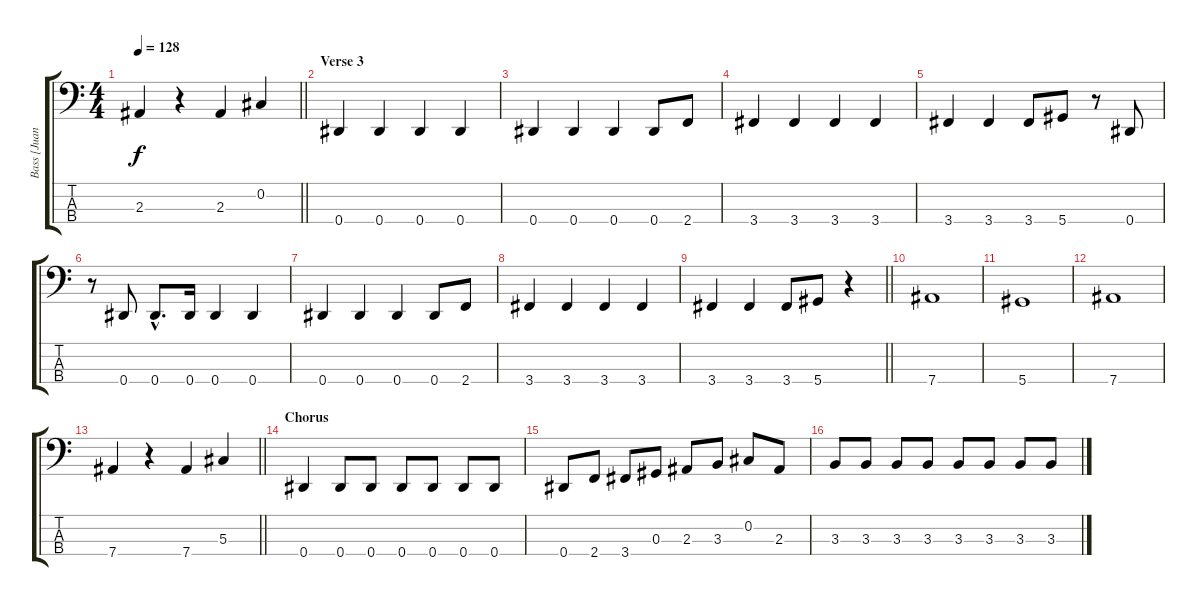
\track ("Bass [Juan Croucier]" "Bass [Juan") {instrument electricbassfinger}
\staff {score tabs}
\tuning (Gb2 Db2 Ab1 Eb1) {hide}
\ts (4 4)
\tempo 128
\clef f4
\barLineRight lightlight
\ks c
2.3.4{dy f} r.4 2.3.4 0.2.4 |
\section ("" "Verse 3")
0.4.4 0.4.4 0.4.4 0.4.4 |
0.4.4 0.4.4 0.4.4 0.4.8 2.4.8 |
3.4.4 3.4.4 3.4.4 3.4.4 |
3.4.4 3.4.4 3.4.8 5.4.8 r.8 0.4.8 |
r.8 0.4.8 0.4{hac}.8{d} 0.4.16 0.4.4 0.4.4 |
0.4.4 0.4.4 0.4.4 0.4.8 2.4.8 |
3.4.4 3.4.4 3.4.4 3.4.4 |
\barLineRight lightlight
3.4.4 3.4.4 3.4.8 5.4.8 r.4 |
7.4.1 |
5.4.1 |
7.4.1 |
\barLineRight lightlight
7.4.4 r.4 7.4.4 5.3.4 |
\section ("" "Chorus")
0.4.4 0.4.8 0.4.8 0.4.8 0.4.8 0.4.8 0.4.8 |
0.4.8 2.4.8 3.4.8 0.3.8 2.3.8 3.3.8 0.2.8 2.3.8 |
3.3.8 3.3.8 3.3.8 3.3.8 3.3.8 3.3.8 3.3.8 3.3.8
